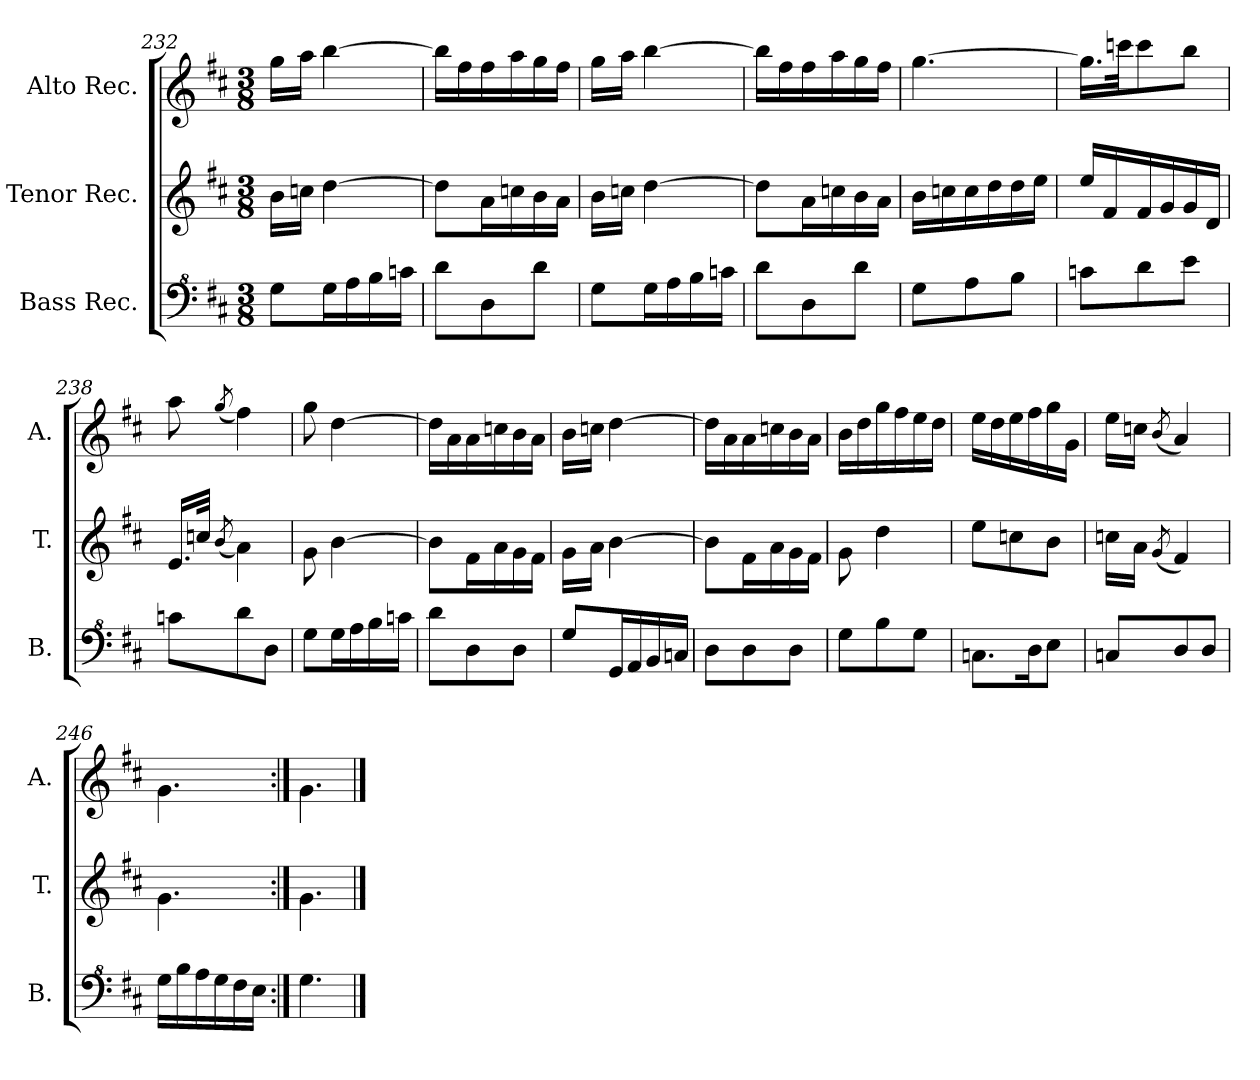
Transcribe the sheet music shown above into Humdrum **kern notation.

**kern	**kern	**kern
*part3	*part2	*part1
*staff3	*staff2	*staff1
*I"Bass Rec.	*I"Tenor Rec.	*I"Alto Rec.
*I'B.	*I'T.	*I'A.
!!LO:LB:g=z
*clefF^4	*clefG2	*clefG2
*k[f#c#]	*k[f#c#]	*k[f#c#]
*M3/8	*M3/8	*M3/8
=232	=232	=232
8g\L	16b\LL	16gg\LL
.	16ccn\JJ	16aa\JJ
16g\L	[4dd\	[4bb\
16a\	.	.
16b\	.	.
16ccn\JJ	.	.
=233	=233	=233
8dd\L	8dd\L]	16bb\LL]
.	.	16ff#\
8d\	16a\L	16ff#\
.	16ccn\	16aa\
8dd\J	16b\	16gg\
.	16a\JJ	16ff#\JJ
=234	=234	=234
8g\L	16b\LL	16gg\LL
.	16ccn\JJ	16aa\JJ
16g\L	[4dd\	[4bb\
16a\	.	.
16b\	.	.
16ccn\JJ	.	.
=235	=235	=235
8dd\L	8dd\L]	16bb\LL]
.	.	16ff#\
8d\	16a\L	16ff#\
.	16ccn\	16aa\
8dd\J	16b\	16gg\
.	16a\JJ	16ff#\JJ
!!LO:LB:g=z
=236	=236	=236
8g\L	16b\LL	[4.gg\
.	16ccn\	.
8a\	16cc\	.
.	16dd\	.
8b\J	16dd\	.
.	16ee\JJ	.
=237	=237	=237
8ccn\L	16ee/LL	16.gg\LL]
.	16f#/	.
.	.	32cccn\JK
8dd\	16f#/	8ccc\
.	16g/	.
8ee\J	16g/	8bb\J
.	16d/JJ	.
=238	=238	=238
8ccn\L	16.e/LL	8aa\
.	32ccn/JJk	.
.	(8qb/	(8qgg/
8dd\	4a\)	4ff#\)
8d\J	.	.
=239	=239	=239
8g\L	8g\	8gg\
16g\L	[4b\	[4dd\
16a\	.	.
16b\	.	.
16ccn\JJ	.	.
=240	=240	=240
8dd\L	8b\L]	16dd\LL]
.	.	16a\
8d\	16f#\L	16a\
.	16a\	16ccn\
8d\J	16g\	16b\
.	16f#\JJ	16a\JJ
!!LO:LB:g=z
=241	=241	=241
8g/L	16g\LL	16b\LL
.	16a\JJ	16ccn\JJ
16G/L	[4b\	[4dd\
16A/	.	.
16B/	.	.
16cn/JJ	.	.
=242	=242	=242
8d\L	8b\L]	16dd\LL]
.	.	16a\
8d\	16f#\L	16a\
.	16a\	16ccn\
8d\J	16g\	16b\
.	16f#\JJ	16a\JJ
=243	=243	=243
8g\L	8g\	16b\LL
.	.	16dd\
8b\	4dd\	16gg\
.	.	16ff#\
8g\J	.	16ee\
.	.	16dd\JJ
=244	=244	=244
8.cn\L	8ee\L	16ee\LL
.	.	16dd\
.	8ccn\	16ee\
16d\K	.	16ff#\
8e\J	8b\J	16gg\
.	.	16g\JJ
=245	=245	=245
8cn/L	16ccn\LL	16ee\LL
.	16a\JJ	16ccn\JJ
.	(8qg/	(8qb/
8d/	4f#/)	4a/)
8d/J	.	.
=246	=246	=246
16g\LL	4.g\	4.g\
16b\	.	.
16a\	.	.
16g\	.	.
16f#\	.	.
16e\JJ	.	.
=247:|!	=247:|!	=247:|!
4.g\	4.g\	4.g\
==	==	==
*-	*-	*-
